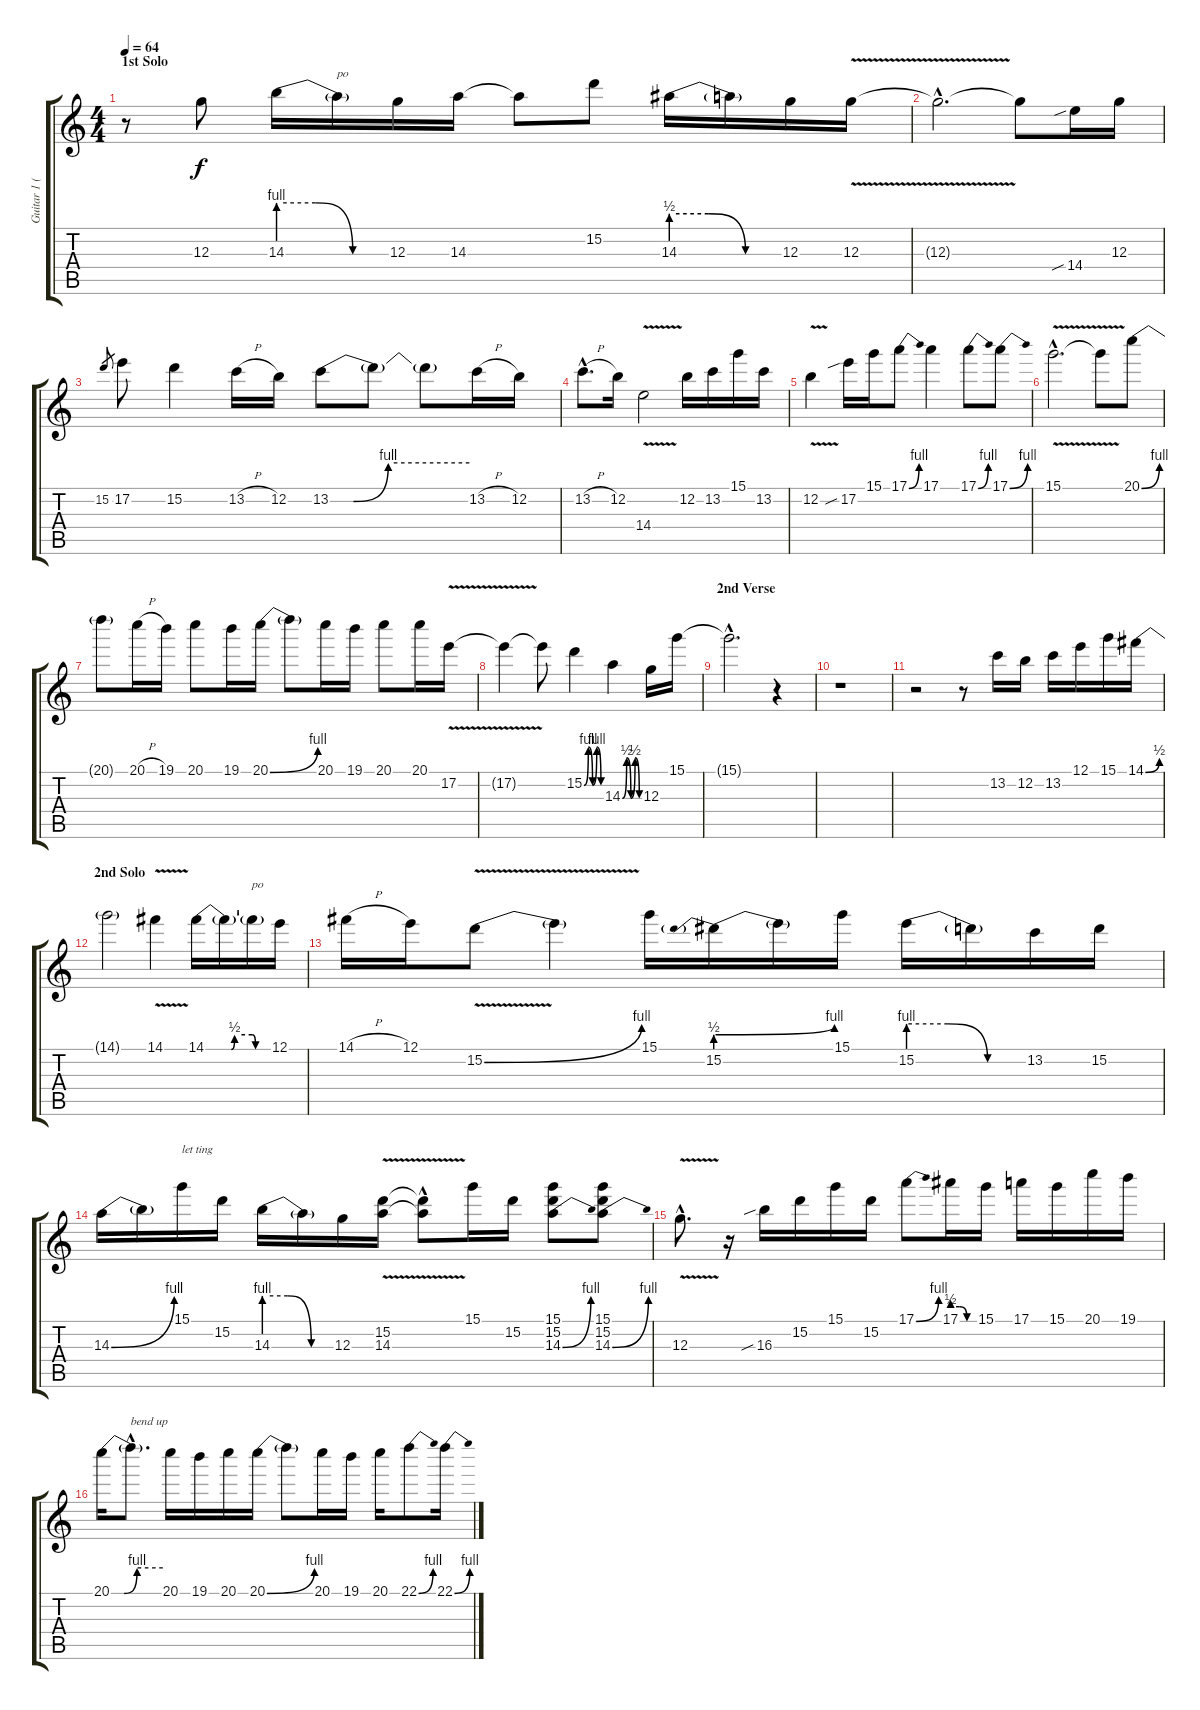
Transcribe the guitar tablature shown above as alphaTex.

\track ("Guitar 1 (Slash)" "Guitar 1 (") {instrument overdrivenguitar}
\staff {score tabs}
\tuning (E4 B3 G3 D3 A2 E2) {hide}
\ts (4 4)
\section ("" "1st Solo")
\tempo 64
\clef g2
\ks c
r.8{dy f instrument overdrivenguitar} 12.3.8 14.3{be (custom 0 4 20 4 40 0 60 0)}.16 14.3{t}.16{txt "po"} 12.3.16 14.3.16 14.3{t}.8 15.2.8 14.3{be (custom 0 2 20 2 40 0 60 0)}.16 14.3{t}.16 12.3.16 12.3{v}.16 |
12.3{hac t}.2{d} 12.3{t}.8 14.4{sib}.16 12.3.16 |
15.2.8{gr} 17.2.8 15.2.4 13.2{h}.16 12.2.16 13.2{be (custom 0 0 10 0 25 4 60 4)}.8 13.2{t}.8 13.2{t}.8 13.2{h}.16 12.2.16 |
13.2{h hac}.8{d} 12.2.16 14.4{v}.2 12.2.16 13.2.16 15.1.16 13.2.16 |
12.2{v}.4 17.2{sib}.16 15.1.16 17.1{be (bend 0 0 60 4)}.8 17.1.4 17.1{be (bend 0 0 60 4)}.8 17.1{be (bend 0 0 60 4)}.8 |
15.1{v hac}.2{d} 15.1{t}.8 20.1{be (bend 0 0 60 4)}.8 |
20.1{t}.8 20.1{h}.16 19.1.16 20.1.8 19.1.16 20.1{be (bend 0 0 60 4)}.16 20.1{t}.8 20.1.16 19.1.16 20.1.8 20.1.16 17.2{v}.16 |
17.2{t}.4 17.2{t}.8 15.2{be (custom 0 0 15 4 30 0 45 4 60 0)}.4 14.3{be (custom 0 0 15 2 30 0 45 2 60 0)}.4 12.3.16 15.1.16 |
\section ("" "2nd Verse")
15.1{hac t}.2{d} r.4 |
r.1 |
r.2 r.8 13.2.16 12.2.16 13.2.16 12.1.16 15.1.16 14.1{be (bend 0 0 60 2)}.16 |
\section ("" "2nd Solo")
14.1{t}.2 14.1{v}.4 14.1{be (custom 0 0 10 0 23 0 26 2 42 2 45 0 60 0)}.16 14.1{t}.16 14.1{t}.16{txt "po"} 12.1.16 |
14.1{h}.16 12.1.16 15.2{be (bend 0 0 60 4) v}.8 15.2{t}.4 15.1.16 15.2{be (prebendbend 0 2 60 4)}.16 15.2{t}.16 15.1.16 15.2{be (custom 0 4 20 4 40 0 60 0)}.16 15.2{t}.16 13.2.16 15.2.16 |
14.3{be (bend 0 0 60 4)}.16 14.3{t}.16 15.1.16{txt "let ting"} 15.2.16 14.3{be (custom 0 4 20 4 40 0 60 0)}.16 14.3{t}.16 12.3.16 (15.2{v} 14.3{v}).16 (15.2{hac t} 14.3{t}).8 15.1.16 15.2.16 (15.1 15.2 14.3{be (bend 0 0 60 4)}).8 (15.1 15.2 14.3{be (bend 0 0 60 4)}).8 |
12.3{v hac}.8{d} r.16 16.3{sib}.16 15.2.16 15.1.16 15.2.16 17.1{be (bend 0 0 60 4)}.8 17.1{be (custom 0 2 20 2 40 0 60 0)}.16 15.1.16 17.1.16 15.1.16 20.1.16 19.1.16 |
20.1{be (custom 0 0 15 0 30 4 60 4)}.16 20.1{hac t}.8{d txt "bend up"} 20.1.16 19.1.16 20.1.16 20.1{be (bend 0 0 60 4)}.16 20.1{t}.8 20.1.16 19.1.16 20.1.16 22.1{be (bend 0 0 60 4)}.8 22.1{be (bend 0 0 60 4)}.16
